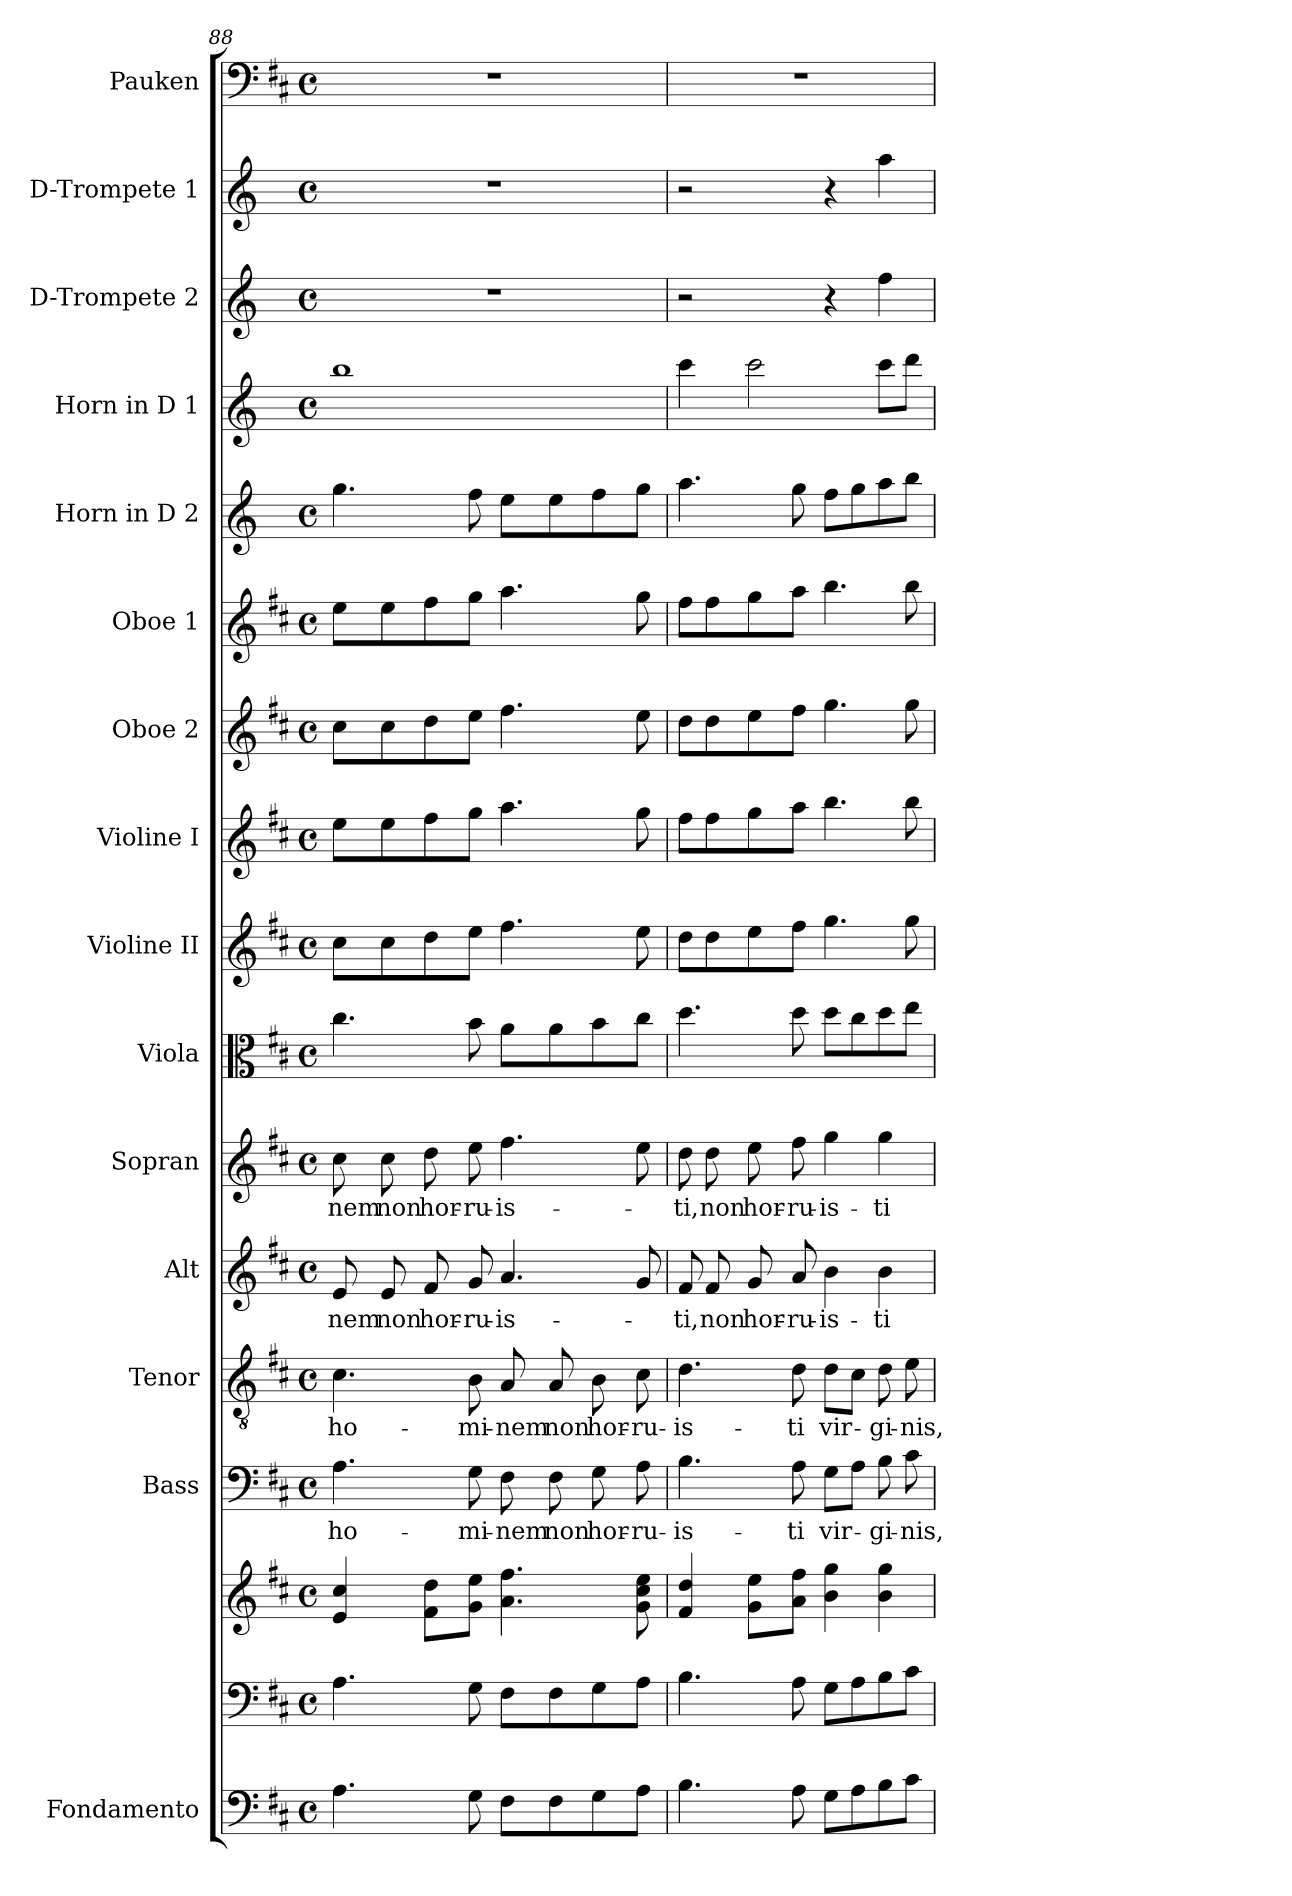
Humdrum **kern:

**kern	**kern	**kern	**kern	**text	**kern	**text	**kern	**text	**kern	**text	**kern	**kern	**kern	**kern	**kern	**kern	**kern	**kern	**kern	**kern
*part16	*part15	*part15	*part14	*part14	*part13	*part13	*part12	*part12	*part11	*part11	*part10	*part9	*part8	*part7	*part6	*part5	*part4	*part3	*part2	*part1
*staff17	*staff16	*staff15	*staff14	*staff14	*staff13	*staff13	*staff12	*staff12	*staff11	*staff11	*staff10	*staff9	*staff8	*staff7	*staff6	*staff5	*staff4	*staff3	*staff2	*staff1
*I"Fondamento	*	*	*I"Bass	*	*I"Tenor	*	*I"Alt	*	*I"Sopran	*	*I"Viola	*I"Violine II	*I"Violine I	*I"Oboe 2	*I"Oboe 1	*I"Horn in D 2	*I"Horn in D 1	*I"D-Trompete 2	*I"D-Trompete 1	*I"Pauken
*I'F.	*	*	*I'B.	*	*I'T.	*	*I'A.	*	*I'S.	*	*I'Vla.	*I'Vl. II	*I'Vl. I	*I'Ob. 2	*I'Ob. 1	*	*	*I'D Trp. 2	*I'D Trp. 1	*I'Pk.
*clefF4	*clefF4	*clefG2	*clefF4	*	*clefGv2	*	*clefG2	*	*clefG2	*	*clefC3	*clefG2	*clefG2	*clefG2	*clefG2	*clefG2	*clefG2	*clefG2	*clefG2	*clefF4
*ITrd7c12	*	*	*	*	*	*	*	*	*	*	*	*	*	*	*	*ITrd6c10	*ITrd6c10	*ITrd-1c-2	*ITrd-1c-2	*
*k[f#c#]	*k[f#c#]	*k[f#c#]	*k[f#c#]	*	*k[f#c#]	*	*k[f#c#]	*	*k[f#c#]	*	*k[f#c#]	*k[f#c#]	*k[f#c#]	*k[f#c#]	*k[f#c#]	*k[f#c#]	*k[f#c#]	*k[f#c#]	*k[f#c#]	*k[f#c#]
*D:	*D:	*D:	*D:	*	*D:	*	*D:	*	*D:	*	*D:	*D:	*D:	*D:	*D:	*D:	*D:	*D:	*D:	*D:
*M4/4	*M4/4	*M4/4	*M4/4	*	*M4/4	*	*M4/4	*	*M4/4	*	*M4/4	*M4/4	*M4/4	*M4/4	*M4/4	*M4/4	*M4/4	*M4/4	*M4/4	*M4/4
*met(c)	*met(c)	*met(c)	*met(c)	*	*met(c)	*	*met(c)	*	*met(c)	*	*met(c)	*met(c)	*met(c)	*met(c)	*met(c)	*met(c)	*met(c)	*met(c)	*met(c)	*met(c)
=88	=88	=88	=88	=88	=88	=88	=88	=88	=88	=88	=88	=88	=88	=88	=88	=88	=88	=88	=88	=88
!	!	!	!	!LO:LY:b	!	!LO:LY:b	!	!LO:LY:b	!	!LO:LY:b	!	!	!	!	!	!	!	!	!	!
4.AA\	4.A\	4e/ 4cc#/	4.A\	ho-	4.c#\	ho-	8e/	-nem	8cc#\	-nem	4.cc#\	8cc#\L	8ee\L	8cc#\L	8ee\L	4.a\	1cc#	1r	1r	1r
!	!	!	!	!	!	!	!	!LO:LY:b	!	!LO:LY:b	!	!	!	!	!	!	!	!	!	!
.	.	.	.	.	.	.	8e/	non	8cc#\	non	.	8cc#\	8ee\	8cc#\	8ee\	.	.	.	.	.
!	!	!	!	!	!	!	!	!LO:LY:b	!	!LO:LY:b	!	!	!	!	!	!	!	!	!	!
.	.	8f#\ 8dd\L	.	.	.	.	8f#/	hor-	8dd\	hor-	.	8dd\	8ff#\	8dd\	8ff#\	.	.	.	.	.
!	!	!	!	!LO:LY:b	!	!LO:LY:b	!	!LO:LY:b	!	!LO:LY:b	!	!	!	!	!	!	!	!	!	!
8GG\	8G\	8g\ 8ee\J	8G\	-mi-	8B\	-mi-	8g/	-ru-	8ee\	-ru-	8b\	8ee\J	8gg\J	8ee\J	8gg\J	8g\	.	.	.	.
!	!	!	!	!LO:LY:b	!	!LO:LY:b	!	!LO:LY:b	!	!LO:LY:b	!	!	!	!	!	!	!	!	!	!
8FF#\L	8F#\L	4.a\ 4.ff#\	8F#\	-nem	8A/	-nem	4.a/	-is-	4.ff#\	-is-	8a\L	4.ff#\	4.aa\	4.ff#\	4.aa\	8f#\L	.	.	.	.
!	!	!	!	!LO:LY:b	!	!LO:LY:b	!	!	!	!	!	!	!	!	!	!	!	!	!	!
8FF#\	8F#\	.	8F#\	non	8A/	non	.	.	.	.	8a\	.	.	.	.	8f#\	.	.	.	.
!	!	!	!	!LO:LY:b	!	!LO:LY:b	!	!	!	!	!	!	!	!	!	!	!	!	!	!
8GG\	8G\	.	8G\	hor-	8B\	hor-	.	.	.	.	8b\	.	.	.	.	8g\	.	.	.	.
!	!	!	!	!LO:LY:b	!	!LO:LY:b	!	!	!	!	!	!	!	!	!	!	!	!	!	!
8AA\J	8A\J	8g\ 8cc#\ 8ee\	8A\	-ru-	8c#\	-ru-	8g/	.	8ee\	.	8cc#\J	8ee\	8gg\	8ee\	8gg\	8a\J	.	.	.	.
=89	=89	=89	=89	=89	=89	=89	=89	=89	=89	=89	=89	=89	=89	=89	=89	=89	=89	=89	=89	=89
!	!	!	!	!LO:LY:b	!	!LO:LY:b	!	!LO:LY:b	!	!LO:LY:b	!	!	!	!	!	!	!	!	!	!
4.BB\	4.B\	4f#/ 4dd/	4.B\	-is-	4.d\	-is-	8f#/	-ti,	8dd\	-ti,	4.dd\	8dd\L	8ff#\L	8dd\L	8ff#\L	4.b\	4dd\	2r	2r	1r
!	!	!	!	!	!	!	!	!LO:LY:b	!	!LO:LY:b	!	!	!	!	!	!	!	!	!	!
.	.	.	.	.	.	.	8f#/	non	8dd\	non	.	8dd\	8ff#\	8dd\	8ff#\	.	.	.	.	.
!	!	!	!	!	!	!	!	!LO:LY:b	!	!LO:LY:b	!	!	!	!	!	!	!	!	!	!
.	.	8g\ 8ee\L	.	.	.	.	8g/	hor-	8ee\	hor-	.	8ee\	8gg\	8ee\	8gg\	.	2dd\	.	.	.
!	!	!	!	!LO:LY:b	!	!LO:LY:b	!	!LO:LY:b	!	!LO:LY:b	!	!	!	!	!	!	!	!	!	!
8AA\	8A\	8a\ 8ff#\J	8A\	-ti	8d\	-ti	8a/	-ru-	8ff#\	-ru-	8dd\	8ff#\J	8aa\J	8ff#\J	8aa\J	8a\	.	.	.	.
!	!	!	!	!LO:LY:b	!	!LO:LY:b	!	!LO:LY:b	!	!LO:LY:b	!	!	!	!	!	!	!	!	!	!
8GG\L	8G\L	4b\ 4gg\	8G\L	vir-	8d\L	vir-	4b\	-is-	4gg\	-is-	8dd\L	4.gg\	4.bb\	4.gg\	4.bb\	8g\L	.	4r	4r	.
8AA\	8A\	.	8A\J	.	8c#\J	.	.	.	.	.	8cc#\	.	.	.	.	8a\	.	.	.	.
!	!	!	!	!LO:LY:b	!	!LO:LY:b	!	!LO:LY:b	!	!LO:LY:b	!	!	!	!	!	!	!	!	!	!
8BB\	8B\	4b\ 4gg\	8B\	-gi-	8d\	-gi-	4b\	-ti	4gg\	-ti	8dd\	.	.	.	.	8b\	8dd\L	4gg\	4bb\	.
!	!	!	!	!LO:LY:b	!	!LO:LY:b	!	!	!	!	!	!	!	!	!	!	!	!	!	!
8C#\J	8c#\J	.	8c#\	-nis,	8e\	-nis,	.	.	.	.	8ee\J	8gg\	8bb\	8gg\	8bb\	8cc#\J	8ee\J	.	.	.
=	=	=	=	=	=	=	=	=	=	=	=	=	=	=	=	=	=	=	=	=
*-	*-	*-	*-	*-	*-	*-	*-	*-	*-	*-	*-	*-	*-	*-	*-	*-	*-	*-	*-	*-
